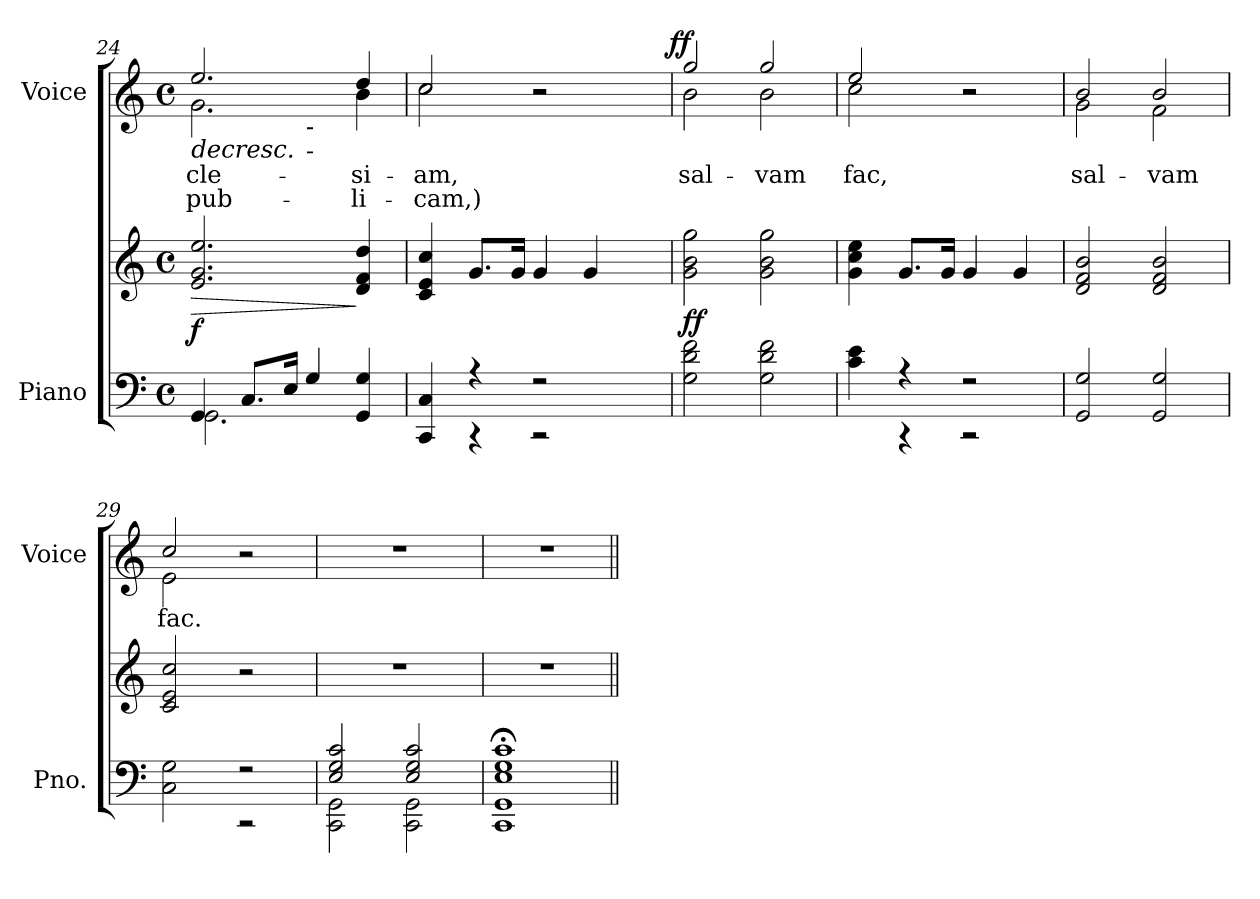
**kern	**kern	**dynam	**kern	**text	**text	**dynam
*part2	*part2	*part2	*part1	*part1	*part1	*part1
*staff3	*staff2	*staff2/3	*staff1	*staff1	*staff1	*staff1
*I"Piano	*	*	*I"Voice	*	*	*
*I'Pno.	*	*	*I'Voice	*	*	*
!!LO:LB:g=z
*clefF4	*clefG2	*	*clefG2	*	*	*
*k[]	*k[]	*	*k[]	*	*	*
*C:	*C:	*	*C:	*	*	*
*M4/4	*M4/4	*	*M4/4	*	*	*
*met(c)	*met(c)	*	*met(c)	*	*	*
=24	=24	=24	=24	=24	=24	=24
*^	*	*	*	*	*	*
*	*^	*	*	*	*	*	*
!	!	!	!	!LO:HP:b	!	!	!	!
!	!	!	!	!	!	!LO:LY:b:color=#000000	!LO:LY:b:color=#000000	!LO:HP:b
*	*	*	*	*	*^	*	*	*
*	*	*	*	*	*	*^	*	*	*
4GGi/	2.GGi\	2.GGG^i\yy	2.ei/ 2.gi 2.eei	> f	2.eei/	2.gi\	2ryy	-cle-	-pub-	>
8.Ci/L	.	.	.	.	.	.	.	.	.	.
16Ei/Jk	.	.	.	.	.	.	.	.	.	.
!	!	!	!	!	!	!	!LO:TX:b:t=-	!	!	!
!	!	!	!	!	!	!	!LO:TX:b:t=-	!	!	!
4Gi/	.	.	.	.	.	.	2ryy	.	.	.
!	!	!	!	!	!	!	!	!LO:LY:b:color=#000000	!LO:LY:b:color=#000000	!
4GGi/ 4Gi	4ryy	4GGG^i/yy	4di/ 4fi 4ddi	]	4ddi/	4bi\	.	-si-	-li-	.
*	*v	*v	*	*	*	*	*	*	*	*
=25	=25	=25	=25	=25	=25	=25	=25	=25	=25
*	*^	*	*	*	*	*	*	*	*
!	!	!	!	!	!	!	!	!LO:LY:b:color=#000000	!LO:LY:b:color=#000000	!
*	*v	*v	*	*	*	*	*	*	*	*
4CCi/ 4Ci	4CCC^i/yy	4ci/ 4ei 4cci	.	2cci/	2cci\	2ryy	-am,	-cam,)	.
4r	4r	8.gi/L	.	.	.	.	.	.	.
.	.	16gi/Jk	.	.	.	.	.	.	.
2r	2r	4gi/	.	2r	2ryy	4ryy	.	.	.
.	.	4gi/	.	.	.	8ryy	.	.	.
.	.	.	.	.	.	16ryy	.	.	.
.	.	.	.	.	.	32ryy	.	.	.
.	.	.	.	.	.	64ryy	.	.	.
.	.	.	.	.	.	128...ryy	.	.	.
.	.	.	.	.	.	1024ryy	.	.	ff
*v	*v	*	*	*	*	*	*	*	*
.	.	.	.	.	.	.	.	]
*	*	*	*v	*v	*v	*	*	*
=26	=26	=26	=26	=26	=26	=26
*^	*	*	*	*	*	*
*	*	*	*	*^	*	*	*
*	*	*	*	*	*^	*	*	*
!	!	!	!	!	!	!	!LO:LY:b:color=#000000	!	!
*	*	*	*	*	*v	*v	*	*	*
2Gi\ 2di 2fi	2GGi/yy	2gi\ 2bi 2ggi	ff	2ggi/	2bi\	sal-	.	.
!	!	!	!	!	!	!LO:LY:b:color=#000000	!	!
2Gi\ 2di 2fi	2GGi/yy	2gi\ 2bi 2ggi	.	2ggi/	2bi\	-vam	.	.
=27	=27	=27	=27	=27	=27	=27	=27	=27
!	!	!	!	!	!	!LO:LY:b:color=#000000	!	!
4ci\ 4ei	4Ci/yy	4gi\ 4cci 4eei	.	2eei/	2cci\	fac,	.	.
4r	4r	8.gi/L	.	.	.	.	.	.
.	.	16gi/Jk	.	.	.	.	.	.
2r	2r	4gi/	.	2r	2ryy	.	.	.
.	.	4gi/	.	.	.	.	.	.
=28	=28	=28	=28	=28	=28	=28	=28	=28
!	!	!	!	!	!	!LO:LY:b:color=#000000	!	!
2GGi/ 2Gi	2GGGi/yy	2di/ 2fi 2bi	.	2bi/	2gi\	sal-	.	.
!	!	!	!	!	!	!LO:LY:b:color=#000000	!	!
2GGi/ 2Gi	2GGGi/yy	2di/ 2fi 2bi	.	2bi/	2fi\	-vam	.	.
=29	=29	=29	=29	=29	=29	=29	=29	=29
!	!	!	!	!	!	!LO:LY:b:color=#000000	!	!
2Ci\ 2Gi	2CCi/yy	2ci/ 2ei 2cci	.	2cci/	2ei\	fac.	.	.
2r	2r	2r	.	2r	2ryy	.	.	.
*	*	*	*	*v	*v	*	*	*
=30	=30	=30	=30	=30	=30	=30	=30
*	*^	*	*	*	*	*	*
2Ei/ 2Gi 2ci	2CCi\ 2GGi	2CCCi\yy	1r	.	1r	.	.	.
2Ei/ 2Gi 2ci	2CCi\ 2GGi	2CCCi\yy	.	.	.	.	.	.
=31	=31	=31	=31	=31	=31	=31	=31	=31
1Ei; 1Gi; 1ci;	1CCi 1GGi	1CCCiyy	1r	.	1r	.	.	.
*v	*v	*v	*	*	*	*	*	*
=||	=||	=||	=||	=||	=||	=||
*-	*-	*-	*-	*-	*-	*-
